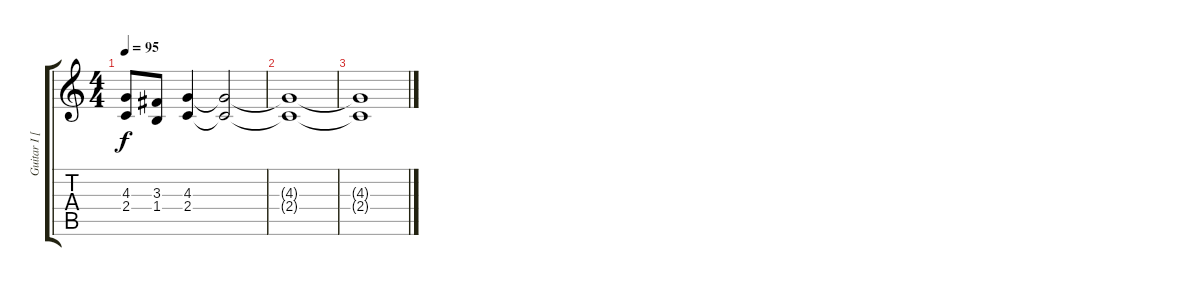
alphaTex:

\track ("Guitar I [Adam Agius]" "Guitar I [") {instrument distortionguitar}
\staff {score tabs}
\tuning (C4 G3 Eb3 Bb2 F2 C2) {hide}
\ts (4 4)
\tempo 95
\clef g2
\ks c
(4.3 2.4).8{dy f} (3.3 1.4).8 (4.3 2.4).4 (4.3{t} 2.4{t}).2 |
(4.3{t} 2.4{t}).1 |
(4.3{t} 2.4{t}).1
